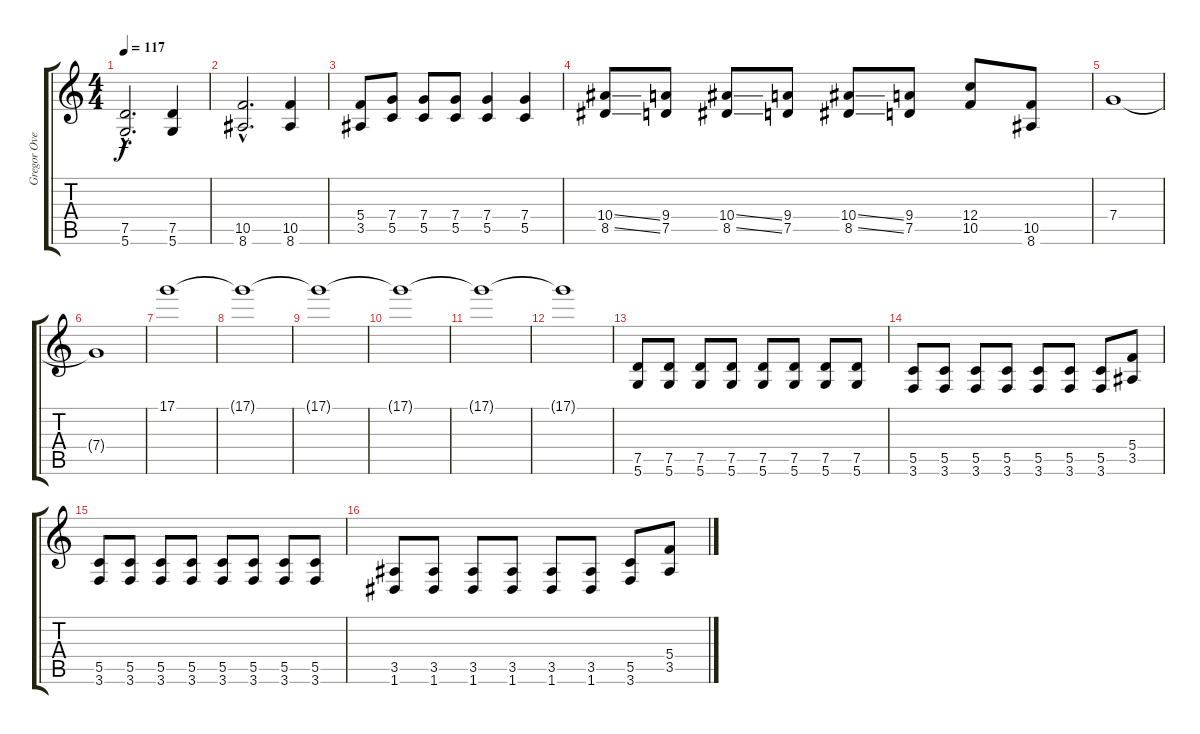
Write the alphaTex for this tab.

\track ("Gregor Overdrive" "Gregor Ove") {instrument overdrivenguitar}
\staff {score tabs}
\tuning (D4 A3 F3 C3 G2 D2) {hide}
\ts (4 4)
\tempo 117
\clef g2
\ks c
(7.5{hac} 5.6{hac}).2{d dy f} (7.5 5.6).4 |
(10.5{hac} 8.6{hac}).2{d} (10.5 8.6).4 |
(5.4 3.5).8 (7.4 5.5).8 (7.4 5.5).8 (7.4 5.5).8 (7.4 5.5).4 (7.4 5.5).4 |
(10.4{ss} 8.5{ss}).8 (9.4 7.5).8 (10.4{ss} 8.5{ss}).8 (9.4 7.5).8 (10.4{ss} 8.5{ss}).8 (9.4 7.5).8 (12.4 10.5).8 (10.5 8.6).8 |
7.4.1 |
7.4{t}.1 |
17.1.1 |
17.1{t}.1 |
17.1{t}.1 |
17.1{t}.1 |
17.1{t}.1 |
17.1{t}.1 |
(7.5 5.6).8 (7.5 5.6).8 (7.5 5.6).8 (7.5 5.6).8 (7.5 5.6).8 (7.5 5.6).8 (7.5 5.6).8 (7.5 5.6).8 |
(5.5 3.6).8 (5.5 3.6).8 (5.5 3.6).8 (5.5 3.6).8 (5.5 3.6).8 (5.5 3.6).8 (5.5 3.6).8 (5.4 3.5).8 |
(5.5 3.6).8 (5.5 3.6).8 (5.5 3.6).8 (5.5 3.6).8 (5.5 3.6).8 (5.5 3.6).8 (5.5 3.6).8 (5.5 3.6).8 |
(3.5 1.6).8 (3.5 1.6).8 (3.5 1.6).8 (3.5 1.6).8 (3.5 1.6).8 (3.5 1.6).8 (5.5 3.6).8 (5.4 3.5).8
